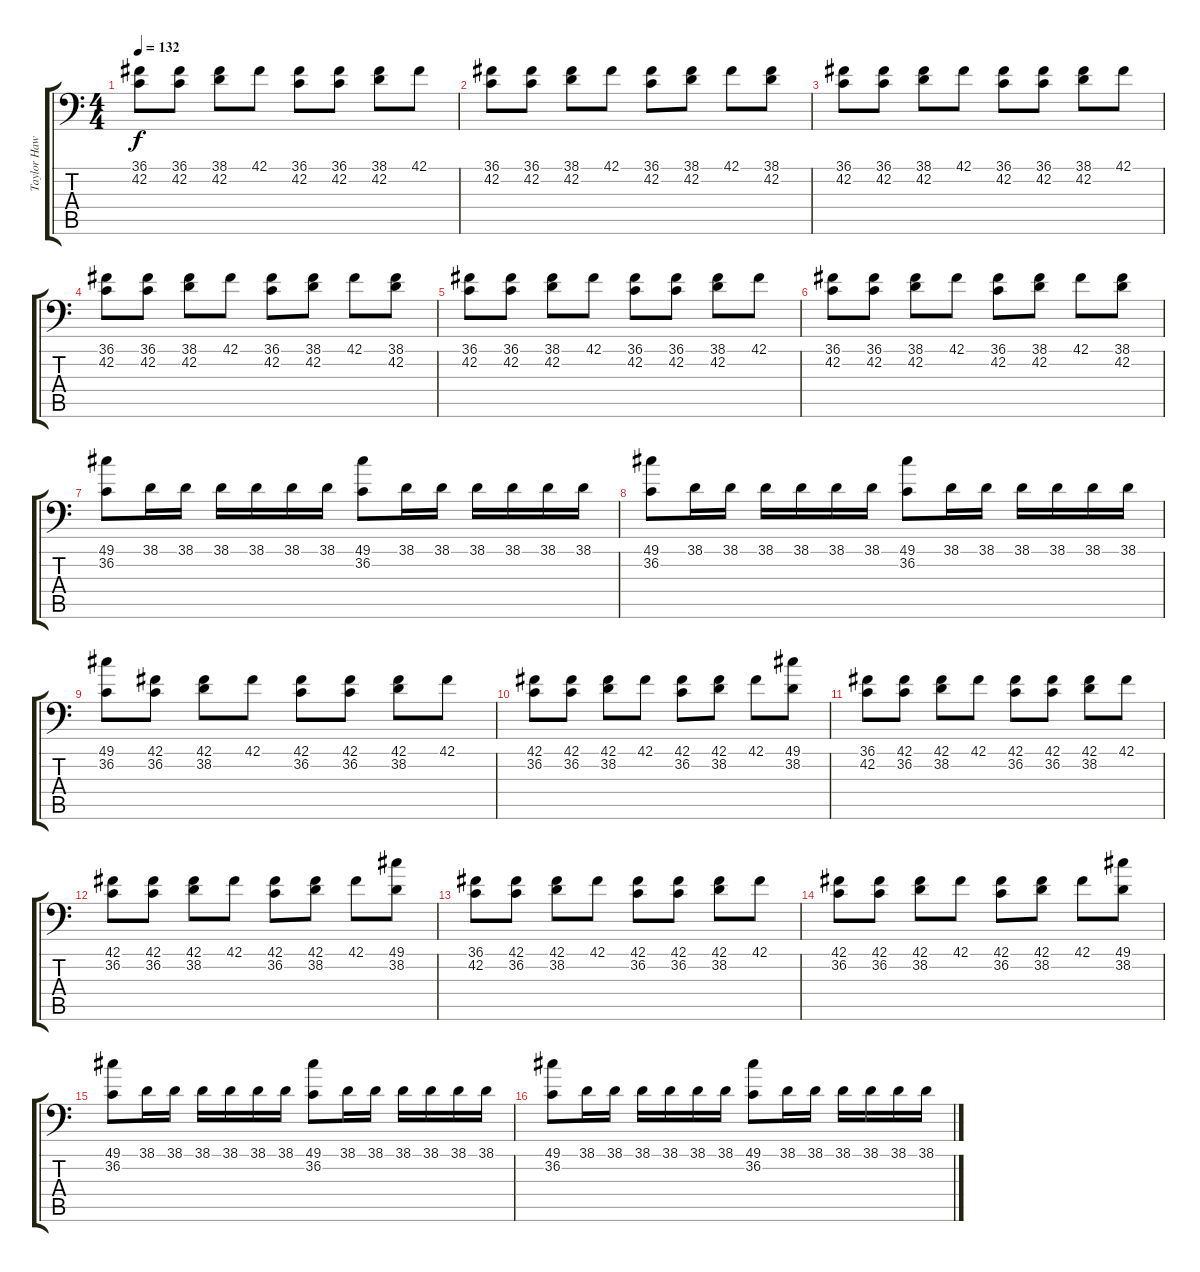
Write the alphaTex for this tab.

\track ("Taylor Hawkins (Drums)" "Taylor Haw") {instrument acousticgrandpiano}
\staff {score tabs}
\tuning (C-1 C-1 C-1 C-1 C-1 C-1) {hide}
\ts (4 4)
\tempo 132
\clef f4
\ks c
(36.1 42.2).8{dy f} (36.1 42.2).8 (38.1 42.2).8 42.1.8 (36.1 42.2).8 (36.1 42.2).8 (38.1 42.2).8 42.1.8 |
(36.1 42.2).8 (36.1 42.2).8 (38.1 42.2).8 42.1.8 (36.1 42.2).8 (38.1 42.2).8 42.1.8 (38.1 42.2).8 |
(36.1 42.2).8 (36.1 42.2).8 (38.1 42.2).8 42.1.8 (36.1 42.2).8 (36.1 42.2).8 (38.1 42.2).8 42.1.8 |
(36.1 42.2).8 (36.1 42.2).8 (38.1 42.2).8 42.1.8 (36.1 42.2).8 (38.1 42.2).8 42.1.8 (38.1 42.2).8 |
(36.1 42.2).8 (36.1 42.2).8 (38.1 42.2).8 42.1.8 (36.1 42.2).8 (36.1 42.2).8 (38.1 42.2).8 42.1.8 |
(36.1 42.2).8 (36.1 42.2).8 (38.1 42.2).8 42.1.8 (36.1 42.2).8 (38.1 42.2).8 42.1.8 (38.1 42.2).8 |
(49.1 36.2).8 38.1.16 38.1.16 38.1.16 38.1.16 38.1.16 38.1.16 (49.1 36.2).8 38.1.16 38.1.16 38.1.16 38.1.16 38.1.16 38.1.16 |
(49.1 36.2).8 38.1.16 38.1.16 38.1.16 38.1.16 38.1.16 38.1.16 (49.1 36.2).8 38.1.16 38.1.16 38.1.16 38.1.16 38.1.16 38.1.16 |
(49.1 36.2).8 (42.1 36.2).8 (42.1 38.2).8 42.1.8 (42.1 36.2).8 (42.1 36.2).8 (42.1 38.2).8 42.1.8 |
(42.1 36.2).8 (42.1 36.2).8 (42.1 38.2).8 42.1.8 (42.1 36.2).8 (42.1 38.2).8 42.1.8 (49.1 38.2).8 |
(36.1 42.2).8 (42.1 36.2).8 (42.1 38.2).8 42.1.8 (42.1 36.2).8 (42.1 36.2).8 (42.1 38.2).8 42.1.8 |
(42.1 36.2).8 (42.1 36.2).8 (42.1 38.2).8 42.1.8 (42.1 36.2).8 (42.1 38.2).8 42.1.8 (49.1 38.2).8 |
(36.1 42.2).8 (42.1 36.2).8 (42.1 38.2).8 42.1.8 (42.1 36.2).8 (42.1 36.2).8 (42.1 38.2).8 42.1.8 |
(42.1 36.2).8 (42.1 36.2).8 (42.1 38.2).8 42.1.8 (42.1 36.2).8 (42.1 38.2).8 42.1.8 (49.1 38.2).8 |
(49.1 36.2).8 38.1.16 38.1.16 38.1.16 38.1.16 38.1.16 38.1.16 (49.1 36.2).8 38.1.16 38.1.16 38.1.16 38.1.16 38.1.16 38.1.16 |
(49.1 36.2).8 38.1.16 38.1.16 38.1.16 38.1.16 38.1.16 38.1.16 (49.1 36.2).8 38.1.16 38.1.16 38.1.16 38.1.16 38.1.16 38.1.16
